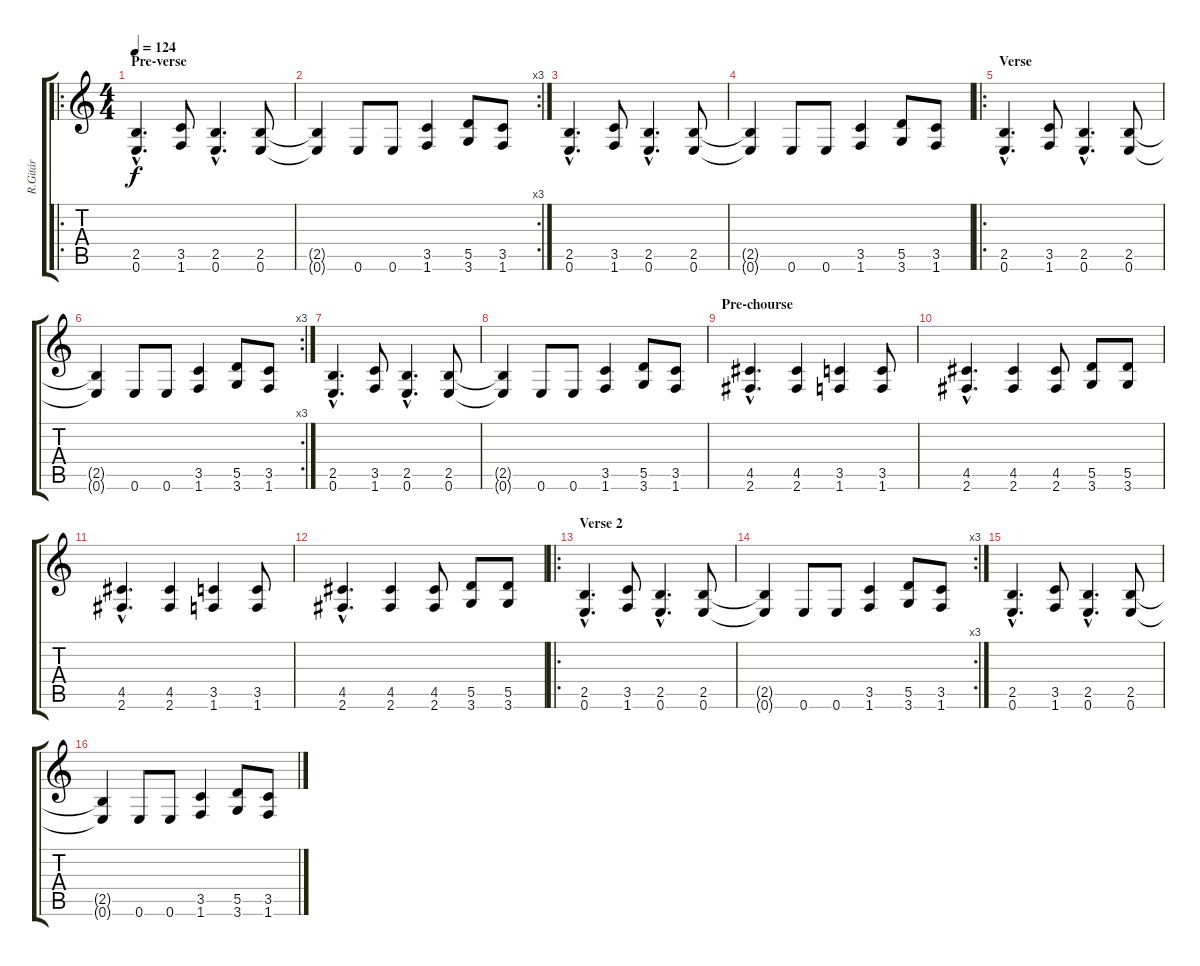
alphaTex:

\track ("R.Gitár" "R.Gitár") {instrument overdrivenguitar}
\staff {score tabs}
\tuning (E4 B3 G3 D3 A2 E2) {hide}
\ro
\ts (4 4)
\section ("" "Pre-verse")
\tempo 124
\clef g2
\ks c
(2.5{hac} 0.6{hac}).4{d dy f} (3.5 1.6).8 (2.5{hac} 0.6{hac}).4{d} (2.5 0.6).8 |
\rc 3
(2.5{t} 0.6{t}).4 0.6.8 0.6.8 (3.5 1.6).4 (5.5 3.6).8 (3.5 1.6).8 |
(2.5{hac} 0.6{hac}).4{d} (3.5 1.6).8 (2.5{hac} 0.6{hac}).4{d} (2.5 0.6).8 |
(2.5{t} 0.6{t}).4 0.6.8 0.6.8 (3.5 1.6).4 (5.5 3.6).8 (3.5 1.6).8 |
\ro
\section ("" "Verse")
(2.5{hac} 0.6{hac}).4{d} (3.5 1.6).8 (2.5{hac} 0.6{hac}).4{d} (2.5 0.6).8 |
\rc 3
(2.5{t} 0.6{t}).4 0.6.8 0.6.8 (3.5 1.6).4 (5.5 3.6).8 (3.5 1.6).8 |
(2.5{hac} 0.6{hac}).4{d} (3.5 1.6).8 (2.5{hac} 0.6{hac}).4{d} (2.5 0.6).8 |
(2.5{t} 0.6{t}).4 0.6.8 0.6.8 (3.5 1.6).4 (5.5 3.6).8 (3.5 1.6).8 |
\section ("" "Pre-chourse")
(4.5{hac} 2.6{hac}).4{d} (4.5 2.6).4 (3.5 1.6).4 (3.5 1.6).8 |
(4.5{hac} 2.6{hac}).4{d} (4.5 2.6).4 (4.5 2.6).8 (5.5 3.6).8 (5.5 3.6).8 |
(4.5{hac} 2.6{hac}).4{d} (4.5 2.6).4 (3.5 1.6).4 (3.5 1.6).8 |
(4.5{hac} 2.6{hac}).4{d} (4.5 2.6).4 (4.5 2.6).8 (5.5 3.6).8 (5.5 3.6).8 |
\ro
\section ("" "Verse 2")
(2.5{hac} 0.6{hac}).4{d} (3.5 1.6).8 (2.5{hac} 0.6{hac}).4{d} (2.5 0.6).8 |
\rc 3
(2.5{t} 0.6{t}).4 0.6.8 0.6.8 (3.5 1.6).4 (5.5 3.6).8 (3.5 1.6).8 |
(2.5{hac} 0.6{hac}).4{d} (3.5 1.6).8 (2.5{hac} 0.6{hac}).4{d} (2.5 0.6).8 |
(2.5{t} 0.6{t}).4 0.6.8 0.6.8 (3.5 1.6).4 (5.5 3.6).8 (3.5 1.6).8
